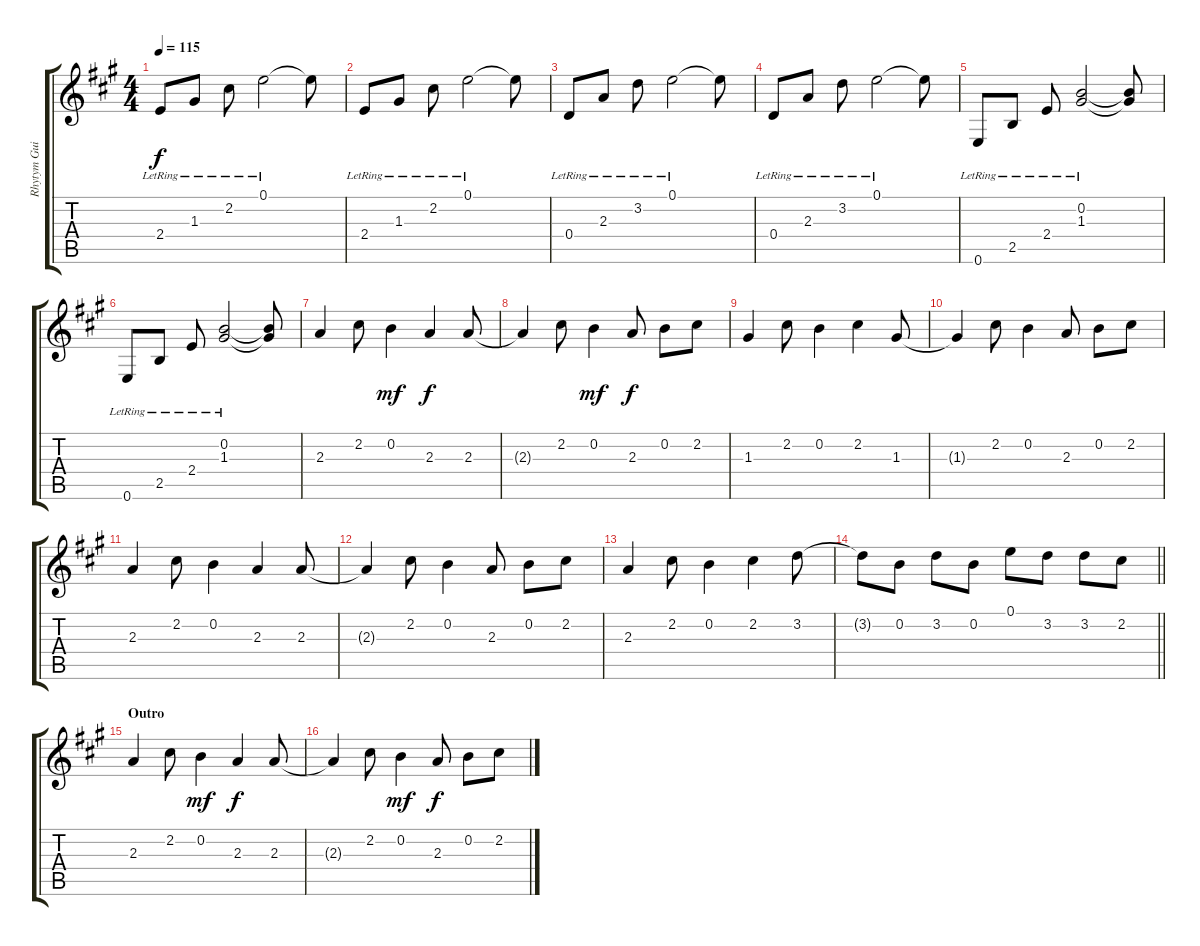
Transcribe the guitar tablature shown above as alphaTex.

\track ("Rhytym Guitar" "Rhytym Gui") {instrument electricguitarclean}
\staff {score tabs}
\tuning (E4 B3 G3 D3 A2 E2) {hide}
\ts (4 4)
\tempo 115
\clef g2
\ks a
2.4{lr}.8{dy f} 1.3{lr}.8 2.2{lr}.8 0.1{lr}.2 0.1{t}.8 |
2.4{lr}.8 1.3{lr}.8 2.2{lr}.8 0.1{lr}.2 0.1{t}.8 |
0.4{lr}.8 2.3{lr}.8 3.2{lr}.8 0.1{lr}.2 0.1{t}.8 |
0.4{lr}.8 2.3{lr}.8 3.2{lr}.8 0.1{lr}.2 0.1{t}.8 |
0.6{lr}.8 2.5{lr}.8 2.4{lr}.8 (0.2{lr} 1.3{lr}).2 (0.2{t} 1.3{t}).8 |
0.6{lr}.8 2.5{lr}.8 2.4{lr}.8 (0.2{lr} 1.3{lr}).2 (0.2{t} 1.3{t}).8 |
2.3.4{instrument electricguitarclean} 2.2.8 0.2.4{dy mf} 2.3.4{dy f} 2.3.8 |
2.3{t}.4 2.2.8 0.2.4{dy mf} 2.3.8{dy f} 0.2.8 2.2.8 |
1.3.4 2.2.8 0.2.4 2.2.4 1.3.8 |
1.3{t}.4 2.2.8 0.2.4 2.3.8 0.2.8 2.2.8 |
2.3.4 2.2.8 0.2.4 2.3.4 2.3.8 |
2.3{t}.4 2.2.8 0.2.4 2.3.8 0.2.8 2.2.8 |
2.3.4 2.2.8 0.2.4 2.2.4 3.2.8 |
\barLineRight lightlight
3.2{t}.8 0.2.8 3.2.8 0.2.8 0.1.8 3.2.8 3.2.8 2.2.8 |
\section ("" "Outro")
2.3.4 2.2.8 0.2.4{dy mf} 2.3.4{dy f} 2.3.8 |
2.3{t}.4 2.2.8 0.2.4{dy mf} 2.3.8{dy f} 0.2.8 2.2.8
